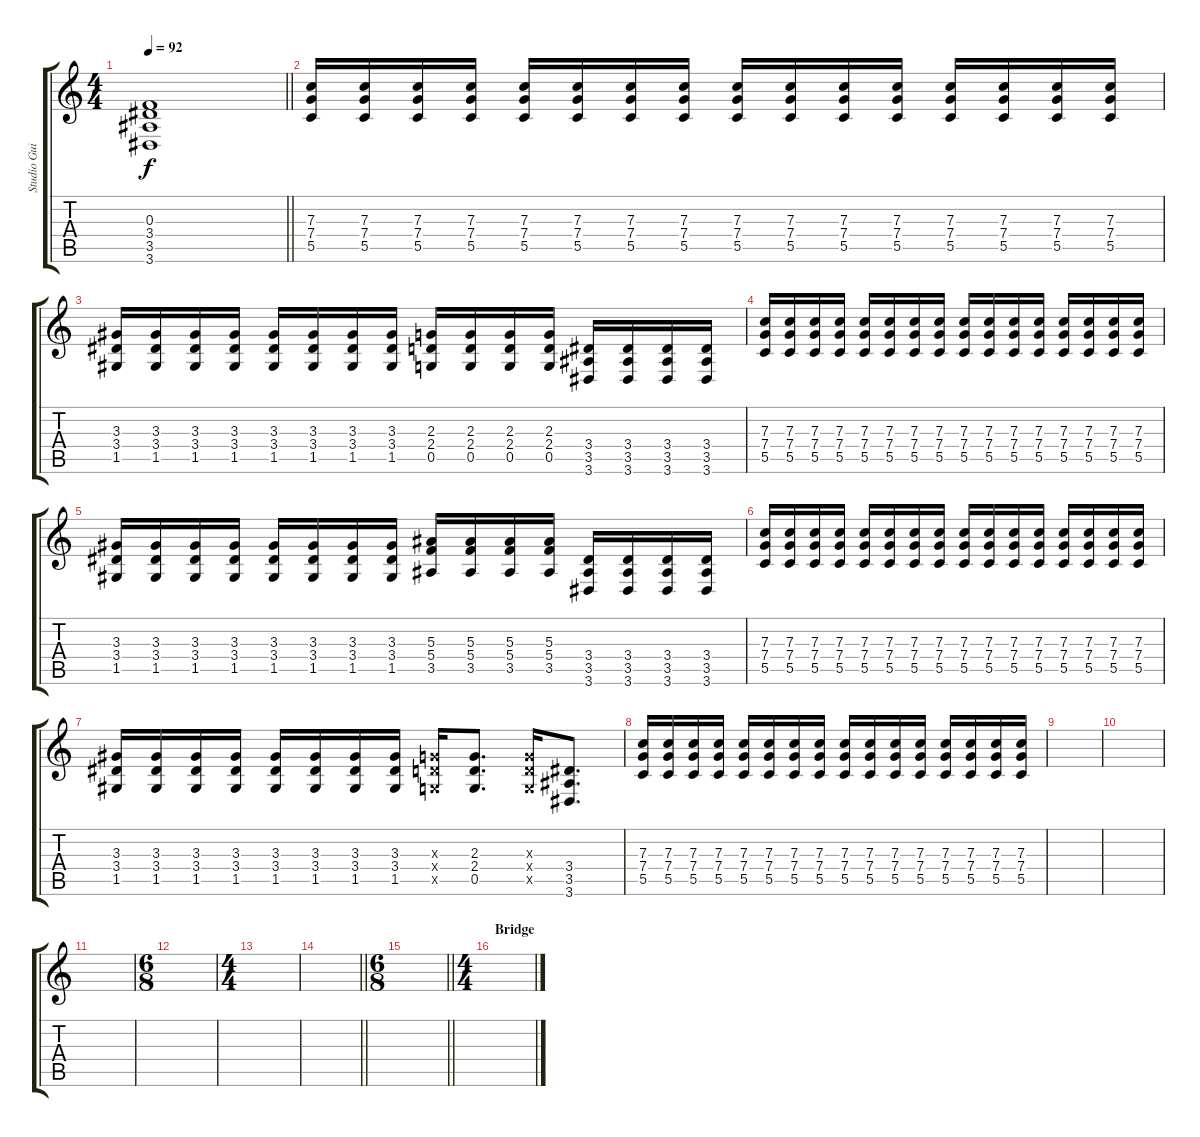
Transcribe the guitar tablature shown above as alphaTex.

\track ("Studio Guitar II" "Studio Gui") {instrument distortionguitar}
\staff {score tabs}
\tuning (D4 A3 F3 C3 G2 C2) {hide}
\ts (4 4)
\tempo 92
\clef g2
\barLineRight lightlight
\ks c
(0.3 3.4{t} 3.5{t} 3.6{t}).1{dy f} |
(7.3 7.4 5.5).16 (7.3 7.4 5.5).16 (7.3 7.4 5.5).16 (7.3 7.4 5.5).16 (7.3 7.4 5.5).16 (7.3 7.4 5.5).16 (7.3 7.4 5.5).16 (7.3 7.4 5.5).16 (7.3 7.4 5.5).16 (7.3 7.4 5.5).16 (7.3 7.4 5.5).16 (7.3 7.4 5.5).16 (7.3 7.4 5.5).16 (7.3 7.4 5.5).16 (7.3 7.4 5.5).16 (7.3 7.4 5.5).16 |
(3.3 3.4 1.5).16 (3.3 3.4 1.5).16 (3.3 3.4 1.5).16 (3.3 3.4 1.5).16 (3.3 3.4 1.5).16 (3.3 3.4 1.5).16 (3.3 3.4 1.5).16 (3.3 3.4 1.5).16 (2.3 2.4 0.5).16 (2.3 2.4 0.5).16 (2.3 2.4 0.5).16 (2.3 2.4 0.5).16 (3.4 3.5 3.6).16 (3.4 3.5 3.6).16 (3.4 3.5 3.6).16 (3.4 3.5 3.6).16 |
(7.3 7.4 5.5).16 (7.3 7.4 5.5).16 (7.3 7.4 5.5).16 (7.3 7.4 5.5).16 (7.3 7.4 5.5).16 (7.3 7.4 5.5).16 (7.3 7.4 5.5).16 (7.3 7.4 5.5).16 (7.3 7.4 5.5).16 (7.3 7.4 5.5).16 (7.3 7.4 5.5).16 (7.3 7.4 5.5).16 (7.3 7.4 5.5).16 (7.3 7.4 5.5).16 (7.3 7.4 5.5).16 (7.3 7.4 5.5).16 |
(3.3 3.4 1.5).16 (3.3 3.4 1.5).16 (3.3 3.4 1.5).16 (3.3 3.4 1.5).16 (3.3 3.4 1.5).16 (3.3 3.4 1.5).16 (3.3 3.4 1.5).16 (3.3 3.4 1.5).16 (5.3 5.4 3.5).16 (5.3 5.4 3.5).16 (5.3 5.4 3.5).16 (5.3 5.4 3.5).16 (3.4 3.5 3.6).16 (3.4 3.5 3.6).16 (3.4 3.5 3.6).16 (3.4 3.5 3.6).16 |
(7.3 7.4 5.5).16 (7.3 7.4 5.5).16 (7.3 7.4 5.5).16 (7.3 7.4 5.5).16 (7.3 7.4 5.5).16 (7.3 7.4 5.5).16 (7.3 7.4 5.5).16 (7.3 7.4 5.5).16 (7.3 7.4 5.5).16 (7.3 7.4 5.5).16 (7.3 7.4 5.5).16 (7.3 7.4 5.5).16 (7.3 7.4 5.5).16 (7.3 7.4 5.5).16 (7.3 7.4 5.5).16 (7.3 7.4 5.5).16 |
(3.3 3.4 1.5).16 (3.3 3.4 1.5).16 (3.3 3.4 1.5).16 (3.3 3.4 1.5).16 (3.3 3.4 1.5).16 (3.3 3.4 1.5).16 (3.3 3.4 1.5).16 (3.3 3.4 1.5).16 (2.3{x} 2.4{x} 0.5{x}).16 (2.3 2.4 0.5).8{d} (2.3{x} 2.4{x} 0.5{x}).16 (3.4 3.5 3.6).8{d} |
(7.3 7.4 5.5).16 (7.3 7.4 5.5).16 (7.3 7.4 5.5).16 (7.3 7.4 5.5).16 (7.3 7.4 5.5).16 (7.3 7.4 5.5).16 (7.3 7.4 5.5).16 (7.3 7.4 5.5).16 (7.3 7.4 5.5).16 (7.3 7.4 5.5).16 (7.3 7.4 5.5).16 (7.3 7.4 5.5).16 (7.3 7.4 5.5).16 (7.3 7.4 5.5).16 (7.3 7.4 5.5).16 (7.3 7.4 5.5).16 |
|
|
|
\ts (6 8)
|
\ts (4 4)
|
\barLineRight lightlight
|
\ts (6 8)
\barLineRight lightlight
|
\ts (4 4)
\section ("" "Bridge")
